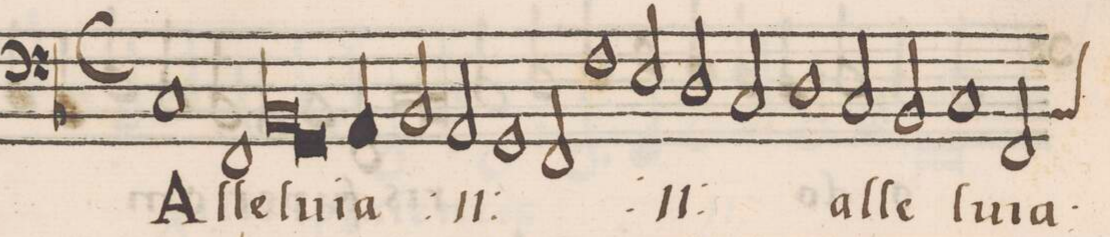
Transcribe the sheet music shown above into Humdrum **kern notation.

**kern	**text
*I"BASSVS	*
*clefF4	*
*k[b-]	*
*met(C)	*
*M2/1	*
1C	Al-
1FF	-le-
=2-	=2-
*lig	*
1BB-	-lu-
*col	*
2.GG/	.
*Xlig	*
4AA/	-ia
*Xcol	*
=3-	=3-
*	*ij
2BB-/	Al-
2AA/	-le-
1GG	-lu-
=4-	=4-
2FF/	-ia
1F	Al-
2E/	-le-
=5-	=5-
2D/	-lu-
2C/	.
1D	-ia
*	*Xij
=6-	=6-
2C/	al-
2BB-/	-le-
1C	-lu-
=7-	=7-
*custos:BB	*
2FF/	-ia
*	*ij
*-	*-
